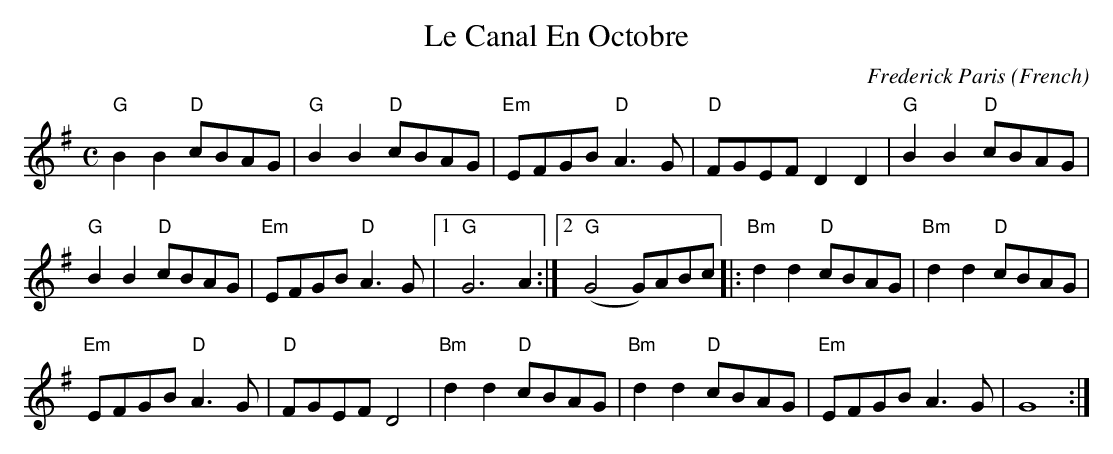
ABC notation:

X:1
T: Le Canal En Octobre
C: Frederick Paris
O: French
M: C
K: G
L: 1/4
"G" B B "D" c/B/A/G/ | "G" B B "D" c/B/A/G/ | "Em" E/F/G/B/ "D" A>G |\
"D" F/G/E/F/ D D | "G" B B "D" c/B/A/G/ |
"G" B B "D" c/B/A/G/ | "Em" E/F/G/B/ "D" A>G |\
[1 "G" G3 A :|\
[2 "G" (G2G/)A/B/c/ \
|: "Bm" d d "D" c/B/A/G/ | "Bm" d d "D" c/B/A/G/ |
"Em" E/F/G/B/ "D" A>G | "D" F/G/E/F/ D2 |\
"Bm" d d "D" c/B/A/G/ | "Bm" d d "D" c/B/A/G/ | "Em" E/F/G/B/ A>G | G4 :|
